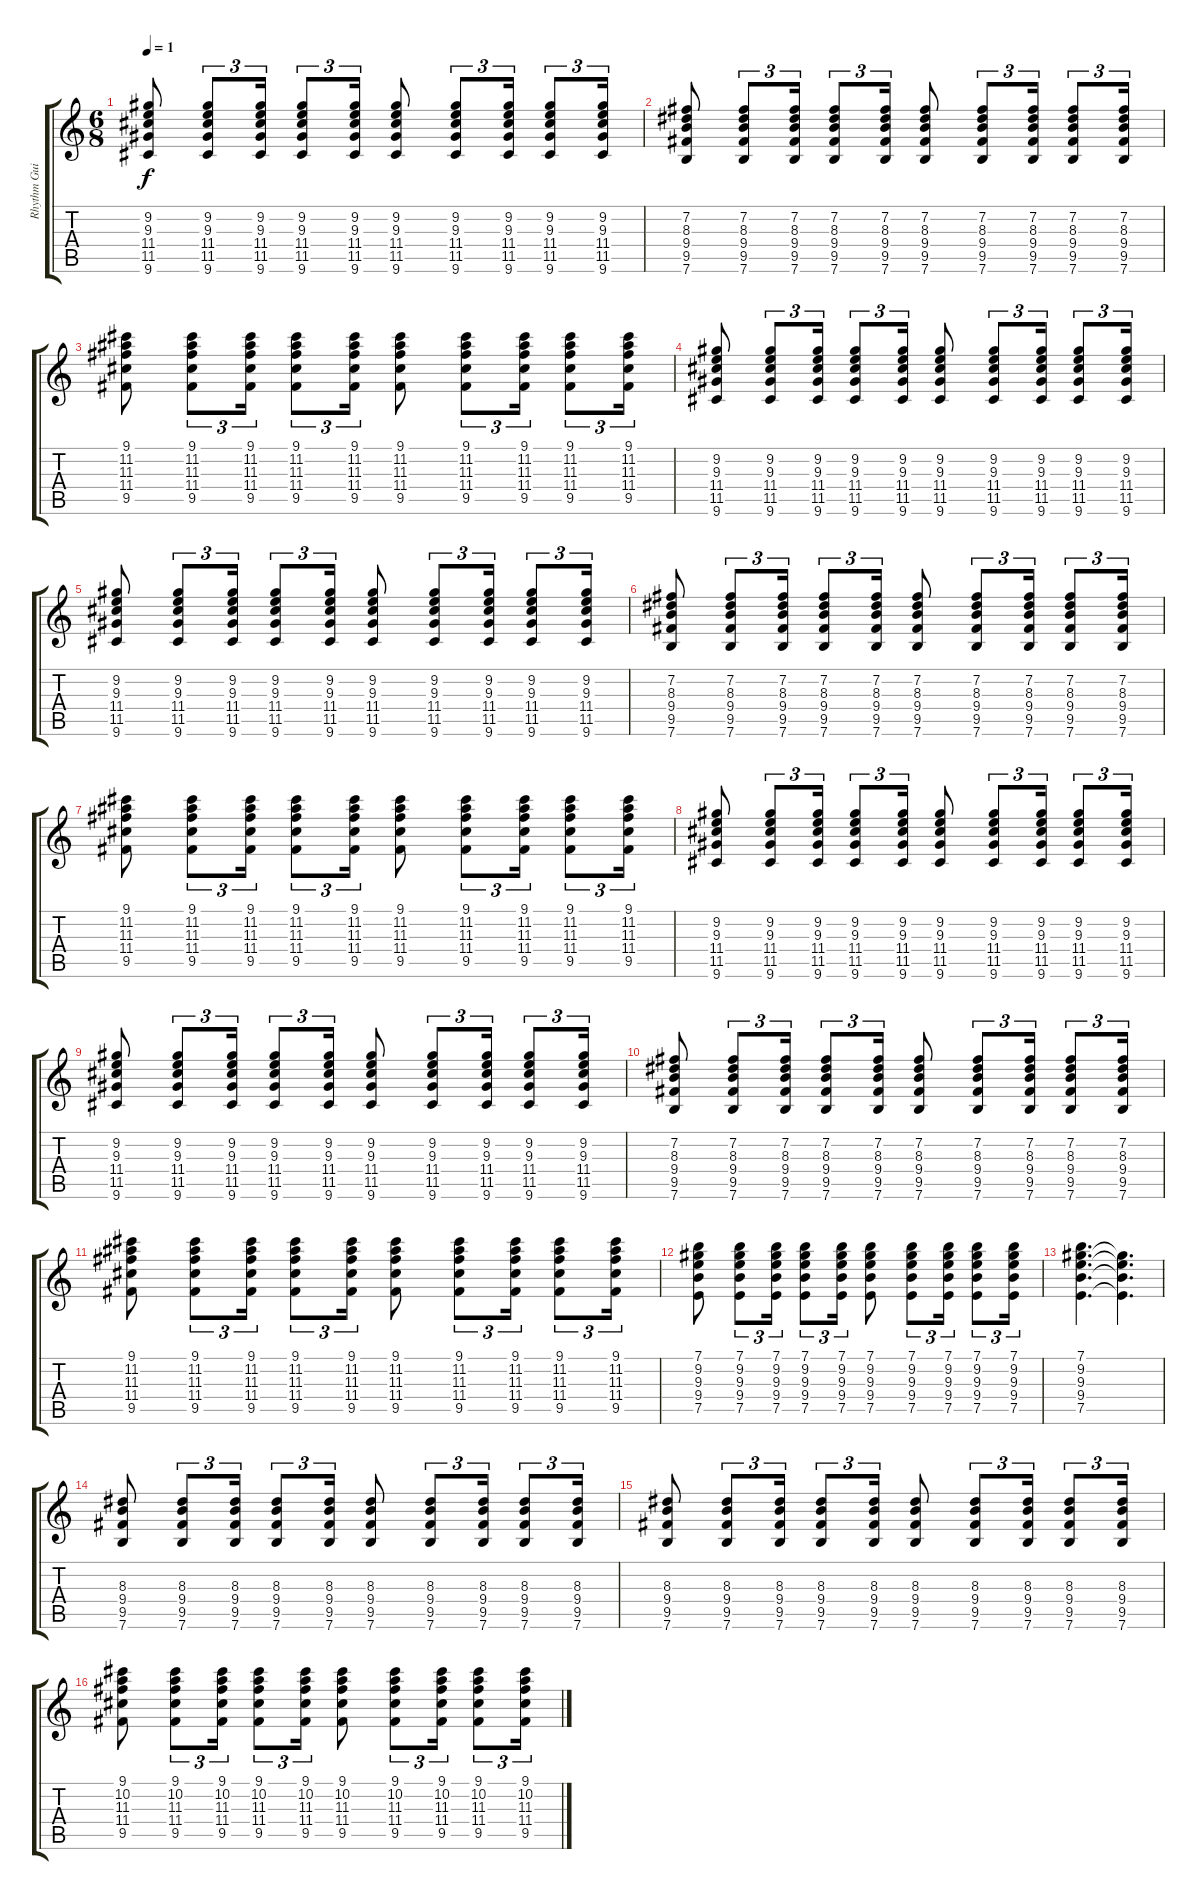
\track ("Rhythm Guitar" "Rhythm Gui") {instrument acousticguitarsteel}
\staff {score tabs}
\tuning (E4 B3 G3 D3 A2 E2) {hide}
\ts (6 8)
\tempo 1
\clef g2
\ks c
(9.2 9.3 11.4 11.5 9.6).8{dy f} (9.2 9.3 11.4 11.5 9.6).8{tu (3 2)} (9.2 9.3 11.4 11.5 9.6).16{tu (3 2)} (9.2 9.3 11.4 11.5 9.6).8{tu (3 2)} (9.2 9.3 11.4 11.5 9.6).16{tu (3 2)} (9.2 9.3 11.4 11.5 9.6).8 (9.2 9.3 11.4 11.5 9.6).8{tu (3 2)} (9.2 9.3 11.4 11.5 9.6).16{tu (3 2)} (9.2 9.3 11.4 11.5 9.6).8{tu (3 2)} (9.2 9.3 11.4 11.5 9.6).16{tu (3 2)} |
(7.2 8.3 9.4 9.5 7.6).8 (7.2 8.3 9.4 9.5 7.6).8{tu (3 2)} (7.2 8.3 9.4 9.5 7.6).16{tu (3 2)} (7.2 8.3 9.4 9.5 7.6).8{tu (3 2)} (7.2 8.3 9.4 9.5 7.6).16{tu (3 2)} (7.2 8.3 9.4 9.5 7.6).8 (7.2 8.3 9.4 9.5 7.6).8{tu (3 2)} (7.2 8.3 9.4 9.5 7.6).16{tu (3 2)} (7.2 8.3 9.4 9.5 7.6).8{tu (3 2)} (7.2 8.3 9.4 9.5 7.6).16{tu (3 2)} |
(9.1 11.2 11.3 11.4 9.5).8 (9.1 11.2 11.3 11.4 9.5).8{tu (3 2)} (9.1 11.2 11.3 11.4 9.5).16{tu (3 2)} (9.1 11.2 11.3 11.4 9.5).8{tu (3 2)} (9.1 11.2 11.3 11.4 9.5).16{tu (3 2)} (9.1 11.2 11.3 11.4 9.5).8 (9.1 11.2 11.3 11.4 9.5).8{tu (3 2)} (9.1 11.2 11.3 11.4 9.5).16{tu (3 2)} (9.1 11.2 11.3 11.4 9.5).8{tu (3 2)} (9.1 11.2 11.3 11.4 9.5).16{tu (3 2)} |
(9.2 9.3 11.4 11.5 9.6).8 (9.2 9.3 11.4 11.5 9.6).8{tu (3 2)} (9.2 9.3 11.4 11.5 9.6).16{tu (3 2)} (9.2 9.3 11.4 11.5 9.6).8{tu (3 2)} (9.2 9.3 11.4 11.5 9.6).16{tu (3 2)} (9.2 9.3 11.4 11.5 9.6).8 (9.2 9.3 11.4 11.5 9.6).8{tu (3 2)} (9.2 9.3 11.4 11.5 9.6).16{tu (3 2)} (9.2 9.3 11.4 11.5 9.6).8{tu (3 2)} (9.2 9.3 11.4 11.5 9.6).16{tu (3 2)} |
(9.2 9.3 11.4 11.5 9.6).8 (9.2 9.3 11.4 11.5 9.6).8{tu (3 2)} (9.2 9.3 11.4 11.5 9.6).16{tu (3 2)} (9.2 9.3 11.4 11.5 9.6).8{tu (3 2)} (9.2 9.3 11.4 11.5 9.6).16{tu (3 2)} (9.2 9.3 11.4 11.5 9.6).8 (9.2 9.3 11.4 11.5 9.6).8{tu (3 2)} (9.2 9.3 11.4 11.5 9.6).16{tu (3 2)} (9.2 9.3 11.4 11.5 9.6).8{tu (3 2)} (9.2 9.3 11.4 11.5 9.6).16{tu (3 2)} |
(7.2 8.3 9.4 9.5 7.6).8 (7.2 8.3 9.4 9.5 7.6).8{tu (3 2)} (7.2 8.3 9.4 9.5 7.6).16{tu (3 2)} (7.2 8.3 9.4 9.5 7.6).8{tu (3 2)} (7.2 8.3 9.4 9.5 7.6).16{tu (3 2)} (7.2 8.3 9.4 9.5 7.6).8 (7.2 8.3 9.4 9.5 7.6).8{tu (3 2)} (7.2 8.3 9.4 9.5 7.6).16{tu (3 2)} (7.2 8.3 9.4 9.5 7.6).8{tu (3 2)} (7.2 8.3 9.4 9.5 7.6).16{tu (3 2)} |
(9.1 11.2 11.3 11.4 9.5).8 (9.1 11.2 11.3 11.4 9.5).8{tu (3 2)} (9.1 11.2 11.3 11.4 9.5).16{tu (3 2)} (9.1 11.2 11.3 11.4 9.5).8{tu (3 2)} (9.1 11.2 11.3 11.4 9.5).16{tu (3 2)} (9.1 11.2 11.3 11.4 9.5).8 (9.1 11.2 11.3 11.4 9.5).8{tu (3 2)} (9.1 11.2 11.3 11.4 9.5).16{tu (3 2)} (9.1 11.2 11.3 11.4 9.5).8{tu (3 2)} (9.1 11.2 11.3 11.4 9.5).16{tu (3 2)} |
(9.2 9.3 11.4 11.5 9.6).8 (9.2 9.3 11.4 11.5 9.6).8{tu (3 2)} (9.2 9.3 11.4 11.5 9.6).16{tu (3 2)} (9.2 9.3 11.4 11.5 9.6).8{tu (3 2)} (9.2 9.3 11.4 11.5 9.6).16{tu (3 2)} (9.2 9.3 11.4 11.5 9.6).8 (9.2 9.3 11.4 11.5 9.6).8{tu (3 2)} (9.2 9.3 11.4 11.5 9.6).16{tu (3 2)} (9.2 9.3 11.4 11.5 9.6).8{tu (3 2)} (9.2 9.3 11.4 11.5 9.6).16{tu (3 2)} |
(9.2 9.3 11.4 11.5 9.6).8 (9.2 9.3 11.4 11.5 9.6).8{tu (3 2)} (9.2 9.3 11.4 11.5 9.6).16{tu (3 2)} (9.2 9.3 11.4 11.5 9.6).8{tu (3 2)} (9.2 9.3 11.4 11.5 9.6).16{tu (3 2)} (9.2 9.3 11.4 11.5 9.6).8 (9.2 9.3 11.4 11.5 9.6).8{tu (3 2)} (9.2 9.3 11.4 11.5 9.6).16{tu (3 2)} (9.2 9.3 11.4 11.5 9.6).8{tu (3 2)} (9.2 9.3 11.4 11.5 9.6).16{tu (3 2)} |
(7.2 8.3 9.4 9.5 7.6).8 (7.2 8.3 9.4 9.5 7.6).8{tu (3 2)} (7.2 8.3 9.4 9.5 7.6).16{tu (3 2)} (7.2 8.3 9.4 9.5 7.6).8{tu (3 2)} (7.2 8.3 9.4 9.5 7.6).16{tu (3 2)} (7.2 8.3 9.4 9.5 7.6).8 (7.2 8.3 9.4 9.5 7.6).8{tu (3 2)} (7.2 8.3 9.4 9.5 7.6).16{tu (3 2)} (7.2 8.3 9.4 9.5 7.6).8{tu (3 2)} (7.2 8.3 9.4 9.5 7.6).16{tu (3 2)} |
(9.1 11.2 11.3 11.4 9.5).8 (9.1 11.2 11.3 11.4 9.5).8{tu (3 2)} (9.1 11.2 11.3 11.4 9.5).16{tu (3 2)} (9.1 11.2 11.3 11.4 9.5).8{tu (3 2)} (9.1 11.2 11.3 11.4 9.5).16{tu (3 2)} (9.1 11.2 11.3 11.4 9.5).8 (9.1 11.2 11.3 11.4 9.5).8{tu (3 2)} (9.1 11.2 11.3 11.4 9.5).16{tu (3 2)} (9.1 11.2 11.3 11.4 9.5).8{tu (3 2)} (9.1 11.2 11.3 11.4 9.5).16{tu (3 2)} |
(7.1 9.2 9.3 9.4 7.5).8 (7.1 9.2 9.3 9.4 7.5).8{tu (3 2)} (7.1 9.2 9.3 9.4 7.5).16{tu (3 2)} (7.1 9.2 9.3 9.4 7.5).8{tu (3 2)} (7.1 9.2 9.3 9.4 7.5).16{tu (3 2)} (7.1 9.2 9.3 9.4 7.5).8 (7.1 9.2 9.3 9.4 7.5).8{tu (3 2)} (7.1 9.2 9.3 9.4 7.5).16{tu (3 2)} (7.1 9.2 9.3 9.4 7.5).8{tu (3 2)} (7.1 9.2 9.3 9.4 7.5).16{tu (3 2)} |
(7.1 9.2 9.3 9.4 7.5).4{d} (9.2{t} 9.3{t} 9.4{t} 7.5{t}).4{d} |
(8.3 9.4 9.5 7.6).8 (8.3 9.4 9.5 7.6).8{tu (3 2)} (8.3 9.4 9.5 7.6).16{tu (3 2)} (8.3 9.4 9.5 7.6).8{tu (3 2)} (8.3 9.4 9.5 7.6).16{tu (3 2)} (8.3 9.4 9.5 7.6).8 (8.3 9.4 9.5 7.6).8{tu (3 2)} (8.3 9.4 9.5 7.6).16{tu (3 2)} (8.3 9.4 9.5 7.6).8{tu (3 2)} (8.3 9.4 9.5 7.6).16{tu (3 2)} |
(8.3 9.4 9.5 7.6).8 (8.3 9.4 9.5 7.6).8{tu (3 2)} (8.3 9.4 9.5 7.6).16{tu (3 2)} (8.3 9.4 9.5 7.6).8{tu (3 2)} (8.3 9.4 9.5 7.6).16{tu (3 2)} (8.3 9.4 9.5 7.6).8 (8.3 9.4 9.5 7.6).8{tu (3 2)} (8.3 9.4 9.5 7.6).16{tu (3 2)} (8.3 9.4 9.5 7.6).8{tu (3 2)} (8.3 9.4 9.5 7.6).16{tu (3 2)} |
(9.1 10.2 11.3 11.4 9.5).8 (9.1 10.2 11.3 11.4 9.5).8{tu (3 2)} (9.1 10.2 11.3 11.4 9.5).16{tu (3 2)} (9.1 10.2 11.3 11.4 9.5).8{tu (3 2)} (9.1 10.2 11.3 11.4 9.5).16{tu (3 2)} (9.1 10.2 11.3 11.4 9.5).8 (9.1 10.2 11.3 11.4 9.5).8{tu (3 2)} (9.1 10.2 11.3 11.4 9.5).16{tu (3 2)} (9.1 10.2 11.3 11.4 9.5).8{tu (3 2)} (9.1 10.2 11.3 11.4 9.5).16{tu (3 2)}
